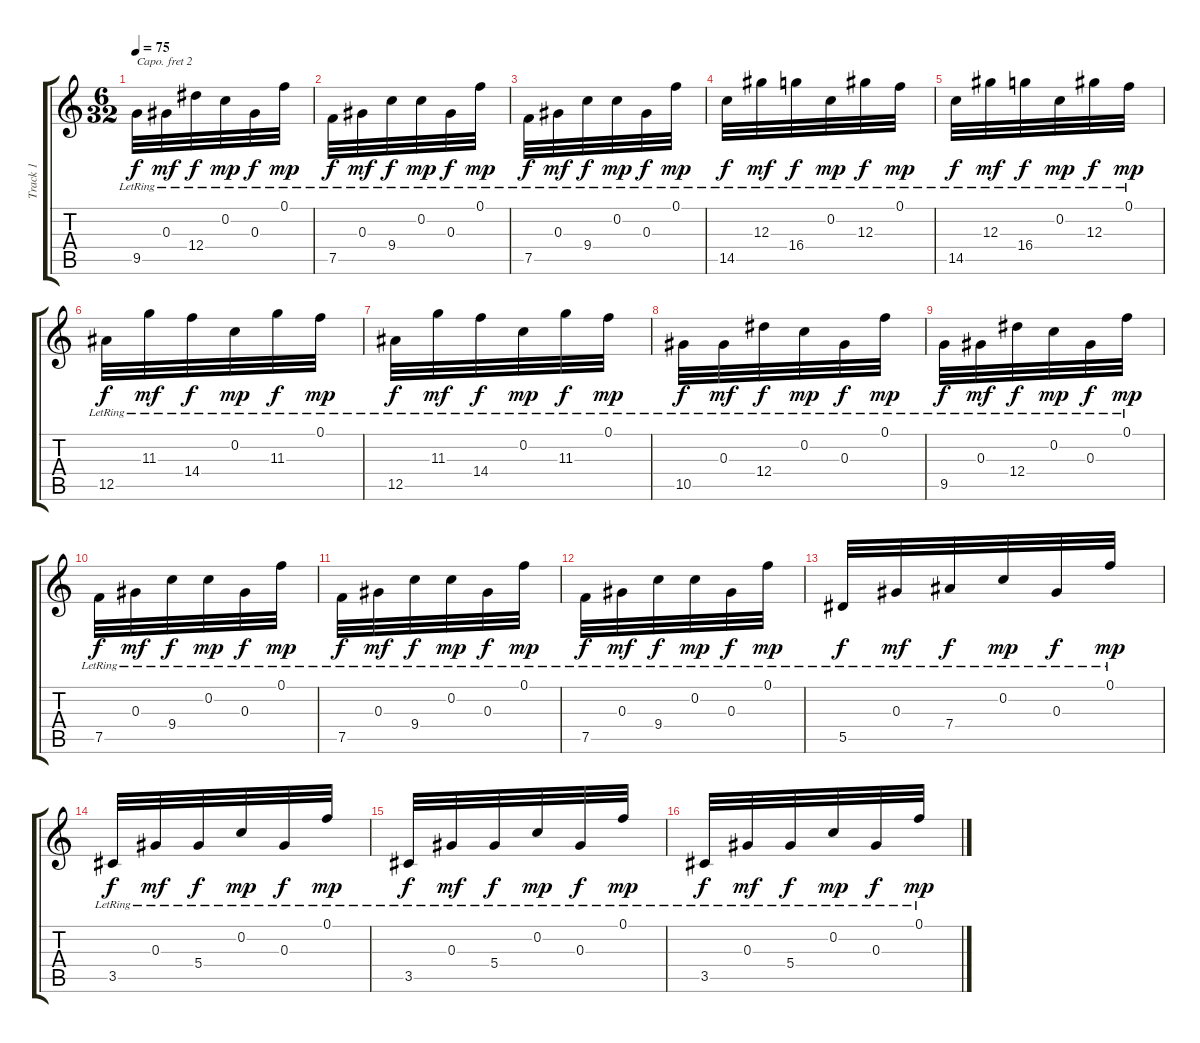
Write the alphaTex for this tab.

\track ("Track 1" "Track 1") {instrument acousticguitarsteel bank 22}
\staff {score tabs}
\capo 2
\tuning (Eb4 Bb3 Gb3 Db3 Ab2 Eb2) {hide}
\ts (6 32)
\tempo 75
\clef g2
\ks c
9.5{lr}.32{dy f} 0.3{lr}.32{dy mf} 12.4{lr}.32{dy f} 0.2{lr}.32{dy mp} 0.3{lr}.32{dy f} 0.1{lr}.32{dy mp} |
7.5{lr}.32{dy f} 0.3{lr}.32{dy mf} 9.4{lr}.32{dy f} 0.2{lr}.32{dy mp} 0.3{lr}.32{dy f} 0.1{lr}.32{dy mp} |
7.5{lr}.32{dy f} 0.3{lr}.32{dy mf} 9.4{lr}.32{dy f} 0.2{lr}.32{dy mp} 0.3{lr}.32{dy f} 0.1{lr}.32{dy mp} |
14.5{lr}.32{dy f} 12.3{lr}.32{dy mf} 16.4{lr}.32{dy f} 0.2{lr}.32{dy mp} 12.3{lr}.32{dy f} 0.1{lr}.32{dy mp} |
14.5{lr}.32{dy f} 12.3{lr}.32{dy mf} 16.4{lr}.32{dy f} 0.2{lr}.32{dy mp} 12.3{lr}.32{dy f} 0.1{lr}.32{dy mp} |
12.5{lr}.32{dy f} 11.3{lr}.32{dy mf} 14.4{lr}.32{dy f} 0.2{lr}.32{dy mp} 11.3{lr}.32{dy f} 0.1{lr}.32{dy mp} |
12.5{lr}.32{dy f} 11.3{lr}.32{dy mf} 14.4{lr}.32{dy f} 0.2{lr}.32{dy mp} 11.3{lr}.32{dy f} 0.1{lr}.32{dy mp} |
10.5{lr}.32{dy f} 0.3{lr}.32{dy mf} 12.4{lr}.32{dy f} 0.2{lr}.32{dy mp} 0.3{lr}.32{dy f} 0.1{lr}.32{dy mp} |
9.5{lr}.32{dy f} 0.3{lr}.32{dy mf} 12.4{lr}.32{dy f} 0.2{lr}.32{dy mp} 0.3{lr}.32{dy f} 0.1{lr}.32{dy mp} |
7.5{lr}.32{dy f} 0.3{lr}.32{dy mf} 9.4{lr}.32{dy f} 0.2{lr}.32{dy mp} 0.3{lr}.32{dy f} 0.1{lr}.32{dy mp} |
7.5{lr}.32{dy f} 0.3{lr}.32{dy mf} 9.4{lr}.32{dy f} 0.2{lr}.32{dy mp} 0.3{lr}.32{dy f} 0.1{lr}.32{dy mp} |
7.5{lr}.32{dy f} 0.3{lr}.32{dy mf} 9.4{lr}.32{dy f} 0.2{lr}.32{dy mp} 0.3{lr}.32{dy f} 0.1{lr}.32{dy mp} |
5.5{lr}.32{dy f} 0.3{lr}.32{dy mf} 7.4{lr}.32{dy f} 0.2{lr}.32{dy mp} 0.3{lr}.32{dy f} 0.1{lr}.32{dy mp} |
3.5{lr}.32{dy f} 0.3{lr}.32{dy mf} 5.4{lr}.32{dy f} 0.2{lr}.32{dy mp} 0.3{lr}.32{dy f} 0.1{lr}.32{dy mp} |
3.5{lr}.32{dy f} 0.3{lr}.32{dy mf} 5.4{lr}.32{dy f} 0.2{lr}.32{dy mp} 0.3{lr}.32{dy f} 0.1{lr}.32{dy mp} |
3.5{lr}.32{dy f} 0.3{lr}.32{dy mf} 5.4{lr}.32{dy f} 0.2{lr}.32{dy mp} 0.3{lr}.32{dy f} 0.1{lr}.32{dy mp}
